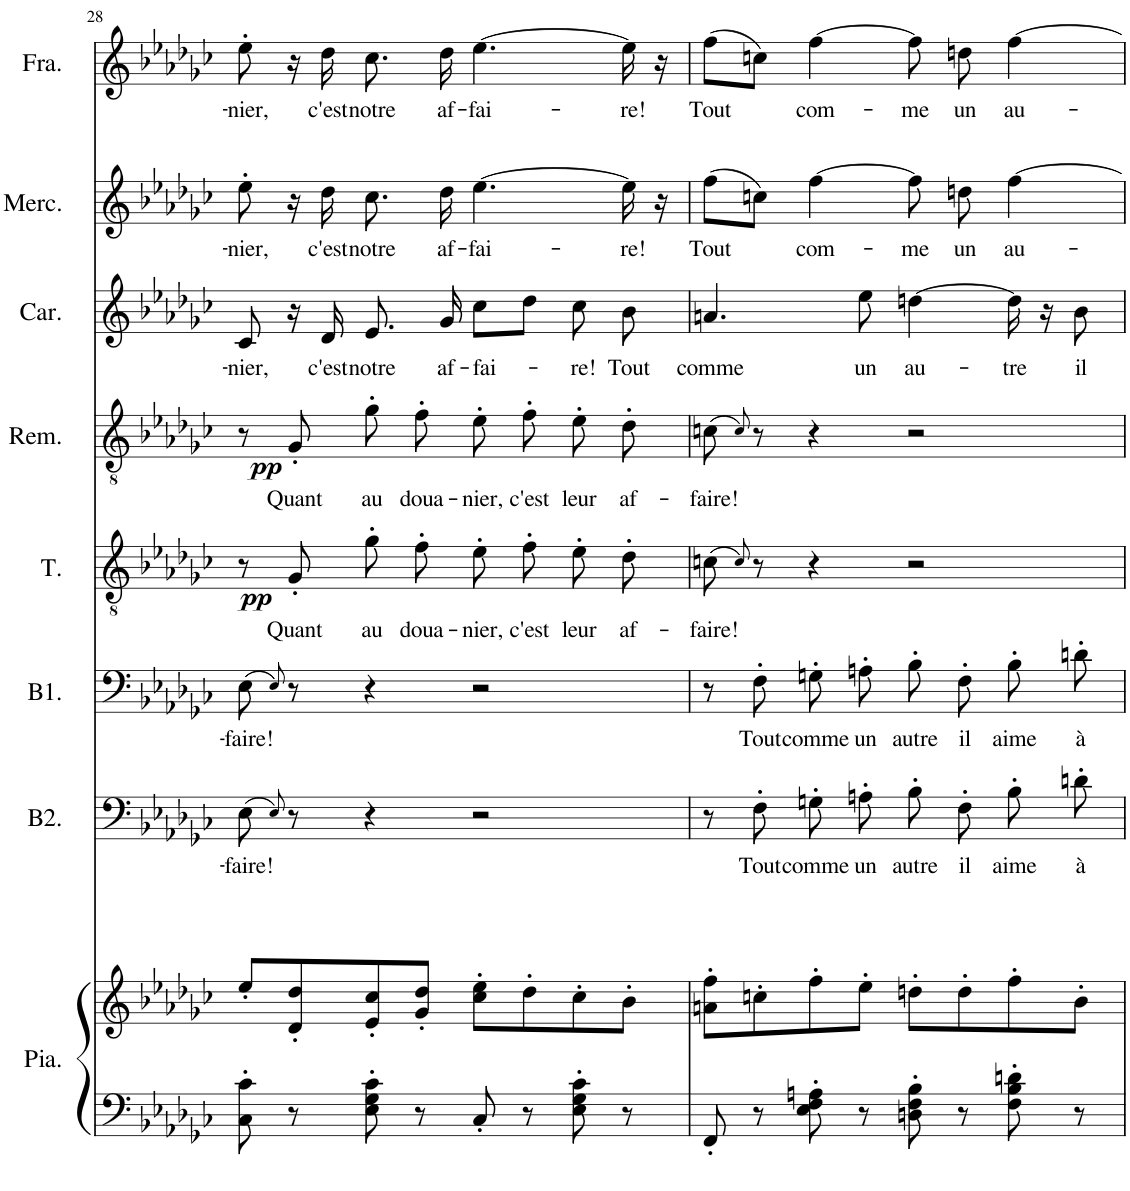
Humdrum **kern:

**kern	**kern	**kern	**text	**kern	**text	**kern	**text	**dynam	**kern	**text	**dynam	**kern	**text	**kern	**text	**kern	**text
*part8	*part8	*part7	*part7	*part6	*part6	*part5	*part5	*part5	*part4	*part4	*part4	*part3	*part3	*part2	*part2	*part1	*part1
*staff9	*staff8	*staff7	*staff7	*staff6	*staff6	*staff5	*staff5	*staff5	*staff4	*staff4	*staff4	*staff3	*staff3	*staff2	*staff2	*staff1	*staff1
*I"Piano	*	*I"Basse 2	*	*I"Basse 1	*	*I"Ténor	*	*	*I"Remendado	*	*	*I"Carmen	*	*I"Mercedes	*	*I"Fraquita	*
*I'Pia.	*	*I'B2.	*	*I'B1.	*	*I'T.	*	*	*I'Rem.	*	*	*I'Car.	*	*I'Merc.	*	*I'Fra.	*
!!LO:PB:g=z
*clefF4	*clefG2	*clefF4	*	*clefF4	*	*clefGv2	*	*	*clefGv2	*	*	*clefG2	*	*clefG2	*	*clefG2	*
*k[b-e-a-d-g-c-]	*k[b-e-a-d-g-c-]	*k[b-e-a-d-g-c-]	*	*k[b-e-a-d-g-c-]	*	*k[b-e-a-d-g-c-]	*	*	*k[b-e-a-d-g-c-]	*	*	*k[b-e-a-d-g-c-]	*	*k[b-e-a-d-g-c-]	*	*k[b-e-a-d-g-c-]	*
*M4/4	*M4/4	*M4/4	*	*M4/4	*	*M4/4	*	*	*M4/4	*	*	*M4/4	*	*M4/4	*	*M4/4	*
=28	=28	=28	=28	=28	=28	=28	=28	=28	=28	=28	=28	=28	=28	=28	=28	=28	=28
!	!	!	!LO:LY:b	!	!LO:LY:b	!	!	!LO:DY:b	!	!	!	!	!LO:LY:b	!	!LO:LY:b	!	!LO:LY:b
8C-\' 8c-\'	8ee-'/L	(8E-\	-faire!	(8E-\	-faire!	8r	.	pp	8r	.	.	8c-/	-nier,	8ee-'\	-nier,	8ee-'\	-nier,
.	.	8qE-/)	.	8qE-/)	.	.	.	.	.	.	.	.	.	.	.	.	.
!	!	!	!	!	!	!	!LO:LY:b	!	!	!LO:LY:b	!LO:DY:b	!	!	!	!	!	!
8r	8d-/' 8dd-/'	8r	.	8r	.	8G-'/	Quant	.	8G-'/	Quant	pp	16r	.	16r	.	16r	.
!	!	!	!	!	!	!	!	!	!	!	!	!	!LO:LY:b	!	!LO:LY:b	!	!LO:LY:b
.	.	.	.	.	.	.	.	.	.	.	.	16d-/	c'est	16dd-\	c'est	16dd-\	c'est
!	!	!	!	!	!	!	!LO:LY:b	!	!	!LO:LY:b	!	!	!LO:LY:b	!	!LO:LY:b	!	!LO:LY:b
8E-\' 8G-\' 8c-\'	8e-/' 8cc-/'	4r	.	4r	.	8g-'\L	au	.	8g-'\L	au	.	8.e-/	notre	8.cc-\	notre	8.cc-\	notre
!	!	!	!	!	!	!	!LO:LY:b	!	!	!LO:LY:b	!	!	!	!	!	!	!
8r	8g-/' 8dd-/'J	.	.	.	.	8f'\J	doua-	.	8f'\J	doua-	.	.	.	.	.	.	.
!	!	!	!	!	!	!	!	!	!	!	!	!	!LO:LY:b	!	!LO:LY:b	!	!LO:LY:b
.	.	.	.	.	.	.	.	.	.	.	.	16g-/	af-	16dd-\	af-	16dd-\	af-
!	!	!	!	!	!	!	!LO:LY:b	!	!	!LO:LY:b	!	!	!LO:LY:b	!	!LO:LY:b	!	!LO:LY:b
8C-'/	8cc-\' 8ee-\'L	2r	.	2r	.	8e-'\L	-nier,	.	8e-'\L	-nier,	.	8cc-\L	-fai-	[4.ee-\	-fai-	[4.ee-\	-fai-
!	!	!	!	!	!	!	!LO:LY:b	!	!	!LO:LY:b	!	!	!	!	!	!	!
8r	8dd-'\	.	.	.	.	8f'\J	c'est	.	8f'\J	c'est	.	8dd-\J	.	.	.	.	.
!	!	!	!	!	!	!	!LO:LY:b	!	!	!LO:LY:b	!	!	!LO:LY:b	!	!	!	!
8E-\' 8G-\' 8c-\'	8cc-'\	.	.	.	.	8e-'\L	leur	.	8e-'\L	leur	.	8cc-\	-re!	.	.	.	.
!	!	!	!	!	!	!	!LO:LY:b	!	!	!LO:LY:b	!	!	!LO:LY:b	!	!LO:LY:b	!	!LO:LY:b
8r	8b-'\J	.	.	.	.	8d-'\J	af-	.	8d-'\J	af-	.	8b-\	Tout	16ee-\]	-re!	16ee-\]	-re!
.	.	.	.	.	.	.	.	.	.	.	.	.	.	16r	.	16r	.
=29	=29	=29	=29	=29	=29	=29	=29	=29	=29	=29	=29	=29	=29	=29	=29	=29	=29
!	!	!	!	!	!	!	!LO:LY:b	!	!	!LO:LY:b	!	!	!LO:LY:b	!	!LO:LY:b	!	!LO:LY:b
8FF'/	8an\' 8ff\'L	8r	.	8r	.	(8cn\	-faire!	.	(8cn\	-faire!	.	4.an/	comme	(8ff\L	Tout	(8ff\L	Tout
.	.	.	.	.	.	8qc/)	.	.	8qc/)	.	.	.	.	.	.	.	.
!	!	!	!LO:LY:b	!	!LO:LY:b	!	!	!	!	!	!	!	!	!	!	!	!
8r	8ccn'\	8F'\	Tout	8F'\	Tout	8r	.	.	8r	.	.	.	.	8ccn\J)	.	8ccn\J)	.
!	!	!	!LO:LY:b	!	!LO:LY:b	!	!	!	!	!	!	!	!	!	!LO:LY:b	!	!LO:LY:b
8E-\' 8F\' 8An\'	8ff'\	8Gn'\L	comme	8Gn'\L	comme	4r	.	.	4r	.	.	.	.	[4ff\	com-	[4ff\	com-
!	!	!	!LO:LY:b	!	!LO:LY:b	!	!	!	!	!	!	!	!LO:LY:b	!	!	!	!
8r	8ee-'\J	8An'\J	un	8An'\J	un	.	.	.	.	.	.	8ee-\	un	.	.	.	.
!	!	!	!LO:LY:b	!	!LO:LY:b	!	!	!	!	!	!	!	!LO:LY:b	!	!LO:LY:b	!	!LO:LY:b
8Dn\' 8F\' 8B-\'	8ddn'\L	8B-'\L	autre	8B-'\L	autre	2r	.	.	2r	.	.	[4ddn\	au-	8ff\]	-me	8ff\]	-me
!	!	!	!LO:LY:b	!	!LO:LY:b	!	!	!	!	!	!	!	!	!	!LO:LY:b	!	!LO:LY:b
8r	8dd'\	8F'\J	il	8F'\J	il	.	.	.	.	.	.	.	.	8ddn\	un	8ddn\	un
!	!	!	!LO:LY:b	!	!LO:LY:b	!	!	!	!	!	!	!	!LO:LY:b	!	!LO:LY:b	!	!LO:LY:b
8F\' 8B-\' 8dn\'	8ff'\	8B-'\L	aime	8B-'\L	aime	.	.	.	.	.	.	16dd\]	-tre	[4ff\	au-	[4ff\	au-
.	.	.	.	.	.	.	.	.	.	.	.	16r	.	.	.	.	.
!	!	!	!LO:LY:b	!	!LO:LY:b	!	!	!	!	!	!	!	!LO:LY:b	!	!	!	!
8r	8b-'\J	8dn'\J	à	8dn'\J	à	.	.	.	.	.	.	8b-\	il	.	.	.	.
=	=	=	=	=	=	=	=	=	=	=	=	=	=	=	=	=	=
*-	*-	*-	*-	*-	*-	*-	*-	*-	*-	*-	*-	*-	*-	*-	*-	*-	*-
